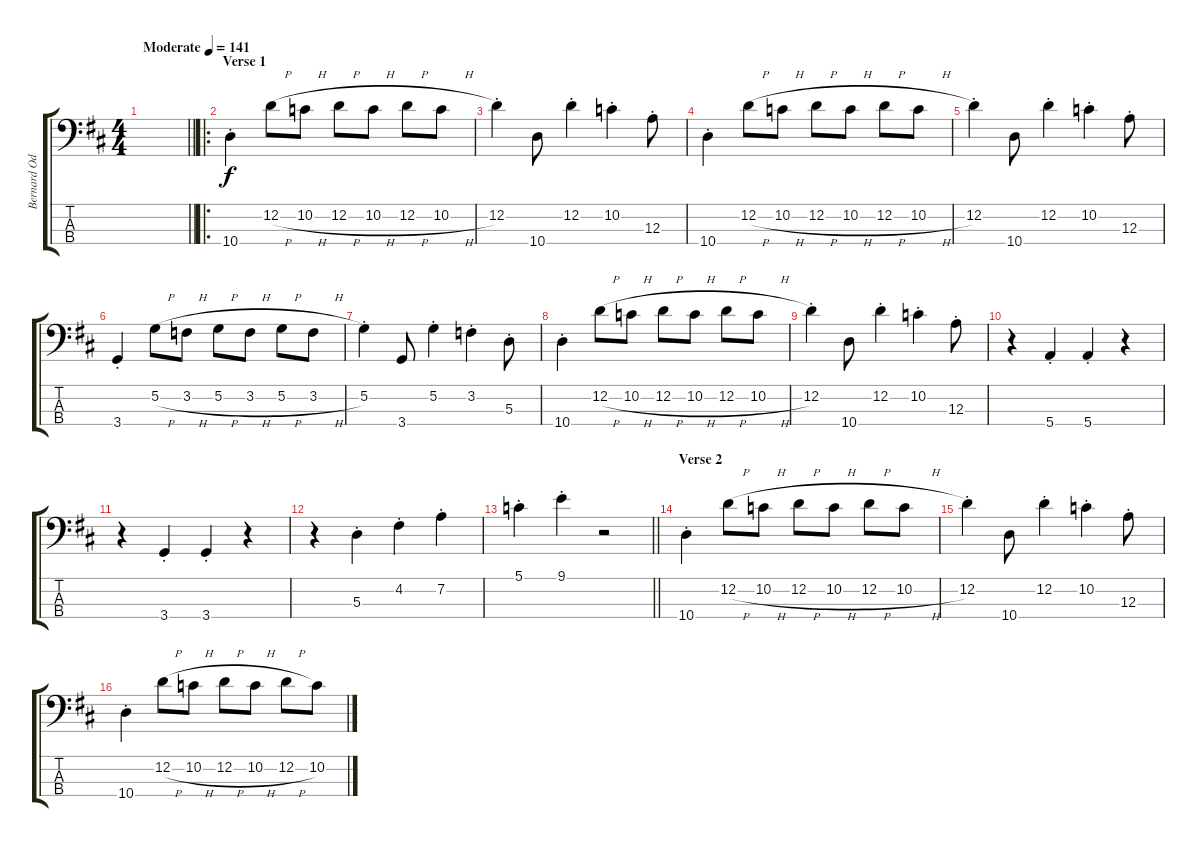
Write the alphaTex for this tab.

\track ("Bernard Odum - Bass" "Bernard Od") {instrument electricbassfinger}
\staff {score tabs}
\tuning (G2 D2 A1 E1) {hide}
\ts (4 4)
\tempo (141 "Moderate")
\clef f4
\barLineRight lightlight
\ks d
|
\ro
\section ("" "Verse 1")
10.4{st}.4 12.2{h}.8 10.2{h}.8 12.2{h}.8 10.2{h}.8 12.2{h}.8 10.2{h}.8 |
12.2{st}.4 10.4.8 12.2{st}.4 10.2{st}.4 12.3{st}.8 |
10.4{st}.4 12.2{h}.8 10.2{h}.8 12.2{h}.8 10.2{h}.8 12.2{h}.8 10.2{h}.8 |
12.2{st}.4 10.4.8 12.2{st}.4 10.2{st}.4 12.3{st}.8 |
3.4{st}.4 5.2{h}.8 3.2{h}.8 5.2{h}.8 3.2{h}.8 5.2{h}.8 3.2{h}.8 |
5.2{st}.4 3.4.8 5.2{st}.4 3.2{st}.4 5.3{st}.8 |
10.4{st}.4 12.2{h}.8 10.2{h}.8 12.2{h}.8 10.2{h}.8 12.2{h}.8 10.2{h}.8 |
12.2{st}.4 10.4.8 12.2{st}.4 10.2{st}.4 12.3{st}.8 |
r.4 5.4{st}.4 5.4{st}.4 r.4 |
r.4 3.4{st}.4 3.4{st}.4 r.4 |
r.4 5.3{st}.4 4.2{st}.4 7.2{st}.4 |
\barLineRight lightlight
5.1{st}.4 9.1{st}.4 r.2 |
\section ("" "Verse 2")
10.4{st}.4 12.2{h}.8 10.2{h}.8 12.2{h}.8 10.2{h}.8 12.2{h}.8 10.2{h}.8 |
12.2{st}.4 10.4.8 12.2{st}.4 10.2{st}.4 12.3{st}.8 |
10.4{st}.4 12.2{h}.8 10.2{h}.8 12.2{h}.8 10.2{h}.8 12.2{h}.8 10.2{h}.8
